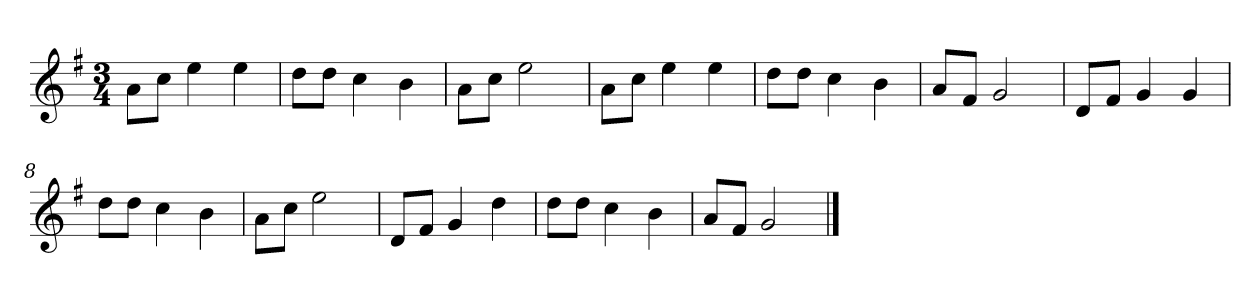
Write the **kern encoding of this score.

**kern
*part1
*staff1
*clefG2
*k[f#]
*G:
*M3/4
=
8a\L
8cc\J
4ee
4ee
=2
8dd\L
8dd\J
4cc
4b
=3
8a\L
8cc\J
2ee
=4y
8a\L
8cc\J
4ee
4ee
=5
8dd\L
8dd\J
4cc
4b
=6
8a/L
8f#/J
2g
=7y
8d/L
8f#/J
4g
4g
=8
8dd\L
8dd\J
4cc
4b
=9
8a\L
8cc\J
2ee
=10y
8d/L
8f#/J
4g
4dd
=11
8dd\L
8dd\J
4cc
4b
=12
8a/L
8f#/J
2g
==
*-
